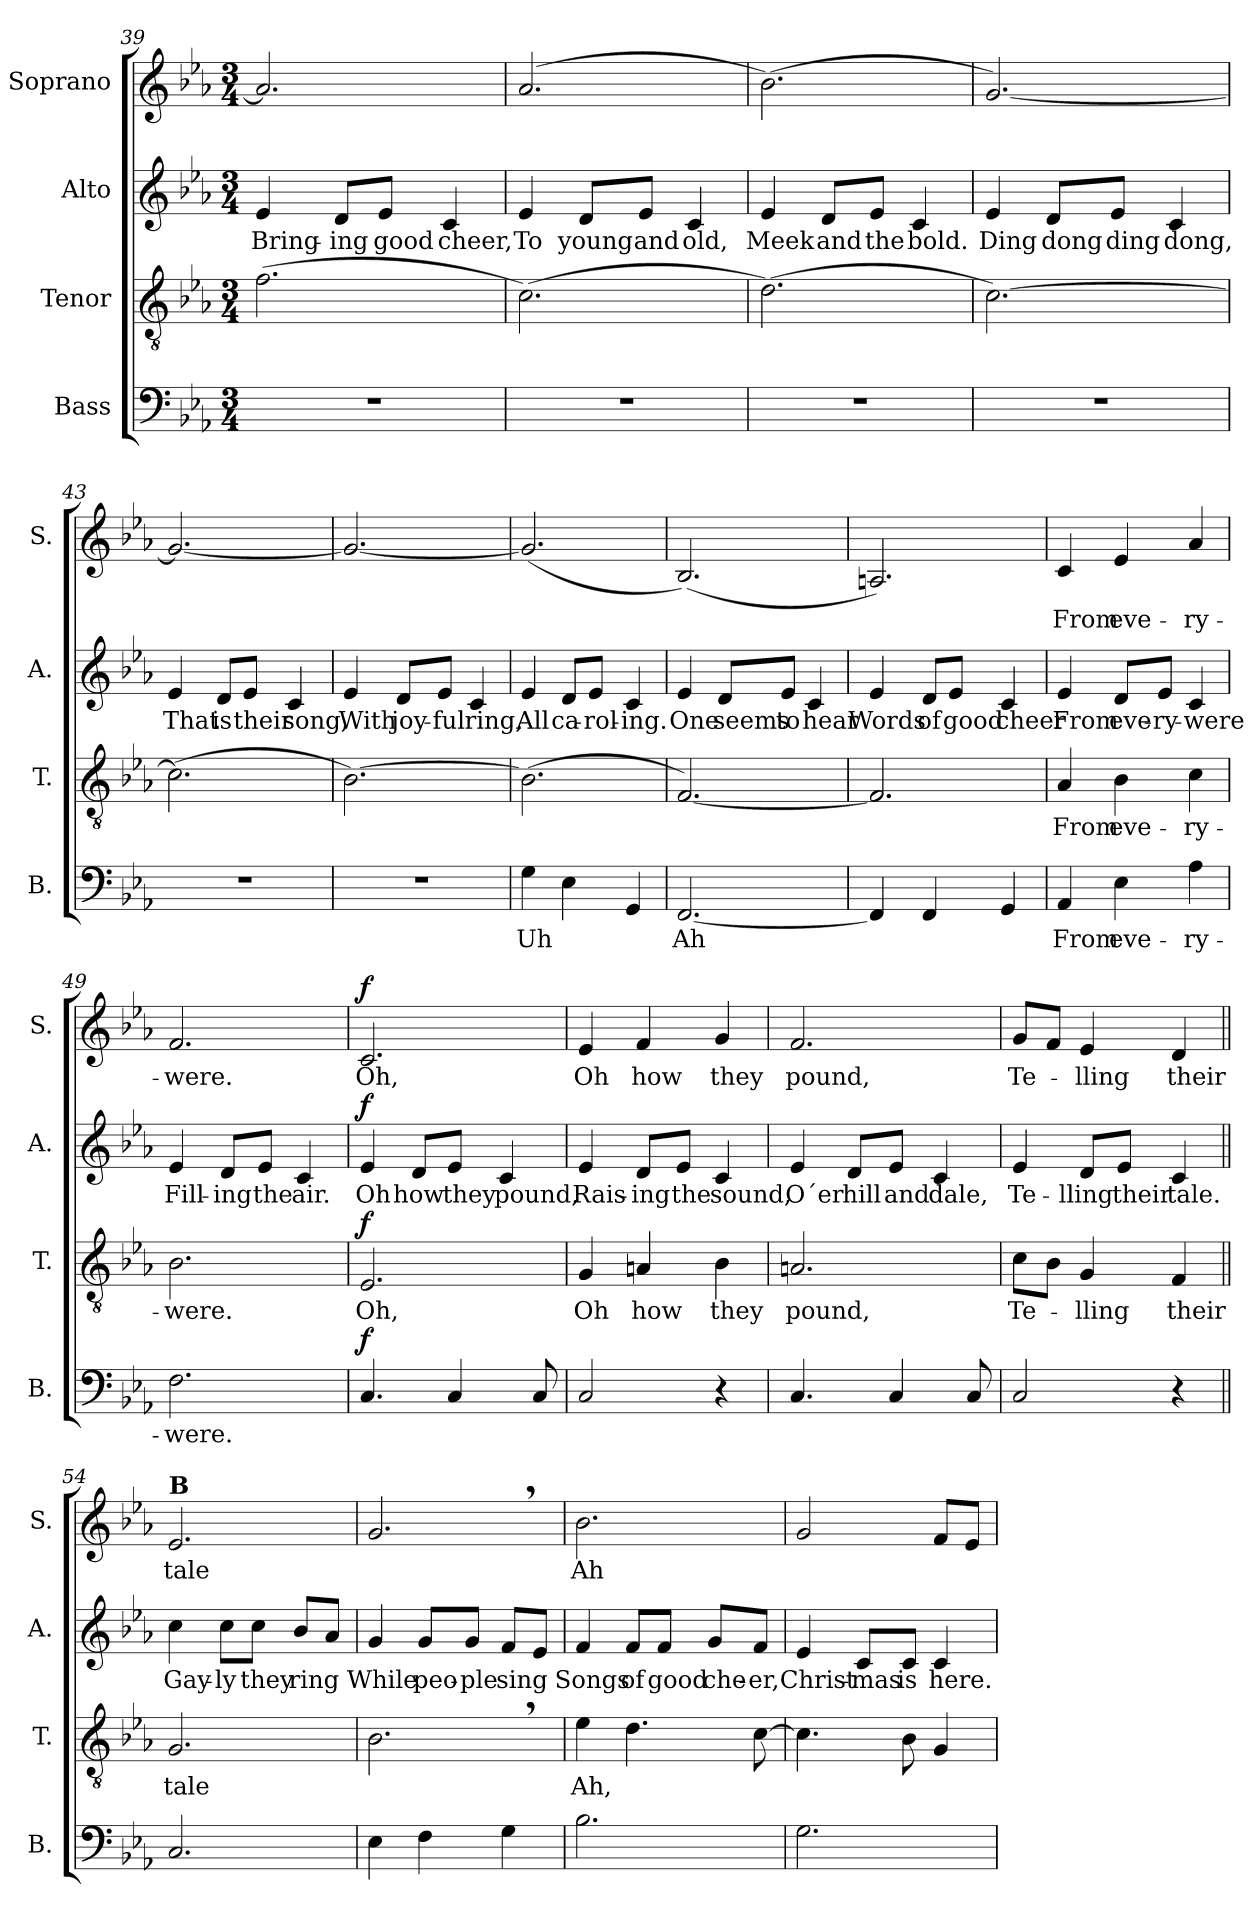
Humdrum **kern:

**kern	**text	**dynam	**kern	**text	**dynam	**kern	**text	**dynam	**kern	**text	**dynam
*part4	*part4	*part4	*part3	*part3	*part3	*part2	*part2	*part2	*part1	*part1	*part1
*staff4	*staff4	*staff4	*staff3	*staff3	*staff3	*staff2	*staff2	*staff2	*staff1	*staff1	*staff1
*I"Bass	*	*	*I"Tenor	*	*	*I"Alto	*	*	*I"Soprano	*	*
*I'B.	*	*	*I'T.	*	*	*I'A.	*	*	*I'S.	*	*
!!LO:LB:g=z
*clefF4	*	*	*clefGv2	*	*	*clefG2	*	*	*clefG2	*	*
*k[b-e-a-]	*	*	*k[b-e-a-]	*	*	*k[b-e-a-]	*	*	*k[b-e-a-]	*	*
*M3/4	*	*	*M3/4	*	*	*M3/4	*	*	*M3/4	*	*
=39	=39	=39	=39	=39	=39	=39	=39	=39	=39	=39	=39
!	!	!	!	!	!	!	!LO:LY:b	!	!	!	!
2.r	.	.	(>2.f\	.	.	4e-/	Bring-	.	2.a/]	.	.
!	!	!	!	!	!	!	!LO:LY:b	!	!	!	!
.	.	.	.	.	.	8d/L	-ing	.	.	.	.
!	!	!	!	!	!	!	!LO:LY:b	!	!	!	!
.	.	.	.	.	.	8e-/J	good	.	.	.	.
!	!	!	!	!	!	!	!LO:LY:b	!	!	!	!
.	.	.	.	.	.	4c/	cheer,	.	.	.	.
=40	=40	=40	=40	=40	=40	=40	=40	=40	=40	=40	=40
!	!	!	!	!	!	!	!LO:LY:b	!	!	!	!
2.r	.	.	(>2.c\)	.	.	4e-/	To	.	(<2.a-/	.	.
!	!	!	!	!	!	!	!LO:LY:b	!	!	!	!
.	.	.	.	.	.	8d/L	young	.	.	.	.
!	!	!	!	!	!	!	!LO:LY:b	!	!	!	!
.	.	.	.	.	.	8e-/J	and	.	.	.	.
!	!	!	!	!	!	!	!LO:LY:b	!	!	!	!
.	.	.	.	.	.	4c/	old,	.	.	.	.
=41	=41	=41	=41	=41	=41	=41	=41	=41	=41	=41	=41
!	!	!	!	!	!	!	!LO:LY:b	!	!	!	!
2.r	.	.	(>2.d\)	.	.	4e-/	Meek	.	(>2.b-\)	.	.
!	!	!	!	!	!	!	!LO:LY:b	!	!	!	!
.	.	.	.	.	.	8d/L	and	.	.	.	.
!	!	!	!	!	!	!	!LO:LY:b	!	!	!	!
.	.	.	.	.	.	8e-/J	the	.	.	.	.
!	!	!	!	!	!	!	!LO:LY:b	!	!	!	!
.	.	.	.	.	.	4c/	bold.	.	.	.	.
=42	=42	=42	=42	=42	=42	=42	=42	=42	=42	=42	=42
!	!	!	!	!	!	!	!LO:LY:b	!	!	!	!
2.r	.	.	[2.c\)	.	.	4e-/	Ding	.	[2.g/)	.	.
!	!	!	!	!	!	!	!LO:LY:b	!	!	!	!
.	.	.	.	.	.	8d/L	dong	.	.	.	.
!	!	!	!	!	!	!	!LO:LY:b	!	!	!	!
.	.	.	.	.	.	8e-/J	ding	.	.	.	.
!	!	!	!	!	!	!	!LO:LY:b	!	!	!	!
.	.	.	.	.	.	4c/	dong,	.	.	.	.
=43	=43	=43	=43	=43	=43	=43	=43	=43	=43	=43	=43
!	!	!	!	!	!	!	!LO:LY:b	!	!	!	!
2.r	.	.	(>2.c\]	.	.	4e-/	That	.	2.g/_	.	.
!	!	!	!	!	!	!	!LO:LY:b	!	!	!	!
.	.	.	.	.	.	8d/L	is	.	.	.	.
!	!	!	!	!	!	!	!LO:LY:b	!	!	!	!
.	.	.	.	.	.	8e-/J	their	.	.	.	.
!	!	!	!	!	!	!	!LO:LY:b	!	!	!	!
.	.	.	.	.	.	4c/	song,	.	.	.	.
!!LO:PB:g=z
=44	=44	=44	=44	=44	=44	=44	=44	=44	=44	=44	=44
!	!	!	!	!	!	!	!LO:LY:b	!	!	!	!
2.r	.	.	[2.B-\)	.	.	4e-/	With	.	2.g/_	.	.
!	!	!	!	!	!	!	!LO:LY:b	!	!	!	!
.	.	.	.	.	.	8d/L	joy-	.	.	.	.
!	!	!	!	!	!	!	!LO:LY:b	!	!	!	!
.	.	.	.	.	.	8e-/J	-ful	.	.	.	.
!	!	!	!	!	!	!	!LO:LY:b	!	!	!	!
.	.	.	.	.	.	4c/	ring,	.	.	.	.
=45	=45	=45	=45	=45	=45	=45	=45	=45	=45	=45	=45
!	!LO:LY:b	!	!	!	!	!	!LO:LY:b	!	!	!	!
4G\	Uh	.	(>2.B-\]	.	.	4e-/	All	.	(<2.g/]	.	.
!	!	!	!	!	!	!	!LO:LY:b	!	!	!	!
4E-\	.	.	.	.	.	8d/L	ca-	.	.	.	.
!	!	!	!	!	!	!	!LO:LY:b	!	!	!	!
.	.	.	.	.	.	8e-/J	-rol-	.	.	.	.
!	!	!	!	!	!	!	!LO:LY:b	!	!	!	!
4GG/	.	.	.	.	.	4c/	-ing.	.	.	.	.
=46	=46	=46	=46	=46	=46	=46	=46	=46	=46	=46	=46
!	!LO:LY:b	!	!	!	!	!	!LO:LY:b	!	!	!	!
[2.FF/	Ah	.	[2.F/)	.	.	4e-/	One	.	(<2.B-/)	.	.
!	!	!	!	!	!	!	!LO:LY:b	!	!	!	!
.	.	.	.	.	.	8d/L	seems	.	.	.	.
!	!	!	!	!	!	!	!LO:LY:b	!	!	!	!
.	.	.	.	.	.	8e-/J	to	.	.	.	.
!	!	!	!	!	!	!	!LO:LY:b	!	!	!	!
.	.	.	.	.	.	4c/	hear	.	.	.	.
=47	=47	=47	=47	=47	=47	=47	=47	=47	=47	=47	=47
!	!	!	!	!	!	!	!LO:LY:b	!	!	!	!
4FF/]	.	.	2.F/]	.	.	4e-/	Words	.	2.An/)	.	.
!	!	!	!	!	!	!	!LO:LY:b	!	!	!	!
4FF/	.	.	.	.	.	8d/L	of	.	.	.	.
!	!	!	!	!	!	!	!LO:LY:b	!	!	!	!
.	.	.	.	.	.	8e-/J	good	.	.	.	.
!	!	!	!	!	!	!	!LO:LY:b	!	!	!	!
4GG/	.	.	.	.	.	4c/	cheer	.	.	.	.
=48	=48	=48	=48	=48	=48	=48	=48	=48	=48	=48	=48
!	!LO:LY:b	!	!	!LO:LY:b	!	!	!LO:LY:b	!	!	!LO:LY:b	!
4AA-/	From	.	4A-/	From	.	4e-/	From	.	4c/	From	.
!	!LO:LY:b	!	!	!LO:LY:b	!	!	!LO:LY:b	!	!	!LO:LY:b	!
4E-\	eve-	.	4B-\	eve-	.	8d/L	eve-	.	4e-/	eve-	.
!	!	!	!	!	!	!	!LO:LY:b	!	!	!	!
.	.	.	.	.	.	8e-/J	-ry-	.	.	.	.
!	!LO:LY:b	!	!	!LO:LY:b	!	!	!LO:LY:b	!	!	!LO:LY:b	!
4A-\	-ry-	.	4c\	-ry-	.	4c/	-were	.	4a-/	-ry-	.
!!LO:PB:g=z
=49	=49	=49	=49	=49	=49	=49	=49	=49	=49	=49	=49
!	!LO:LY:b	!	!	!LO:LY:b	!	!	!LO:LY:b	!	!	!LO:LY:b	!
2.F\	-were.	.	2.B-\	-were.	.	4e-/	Fill-	.	2.f/	-were.	.
!	!	!	!	!	!	!	!LO:LY:b	!	!	!	!
.	.	.	.	.	.	8d/L	-ing	.	.	.	.
!	!	!	!	!	!	!	!LO:LY:b	!	!	!	!
.	.	.	.	.	.	8e-/J	the	.	.	.	.
!	!	!	!	!	!	!	!LO:LY:b	!	!	!	!
.	.	.	.	.	.	4c/	air.	.	.	.	.
=50	=50	=50	=50	=50	=50	=50	=50	=50	=50	=50	=50
!	!	!LO:DY:b	!	!LO:LY:b	!LO:DY:b	!	!LO:LY:b	!LO:DY:b	!	!LO:LY:b	!LO:DY:b
4.C/	.	f	2.E-/	Oh,	f	4e-/	Oh	f	2.c/	Oh,	f
!	!	!	!	!	!	!	!LO:LY:b	!	!	!	!
.	.	.	.	.	.	8d/L	how	.	.	.	.
!	!	!	!	!	!	!	!LO:LY:b	!	!	!	!
4C/	.	.	.	.	.	8e-/J	they	.	.	.	.
!	!	!	!	!	!	!	!LO:LY:b	!	!	!	!
.	.	.	.	.	.	4c/	pound,	.	.	.	.
8C/	.	.	.	.	.	.	.	.	.	.	.
=51	=51	=51	=51	=51	=51	=51	=51	=51	=51	=51	=51
!	!	!	!	!LO:LY:b	!	!	!LO:LY:b	!	!	!LO:LY:b	!
2C/	.	.	4G/	Oh	.	4e-/	Rais-	.	4e-/	Oh	.
!	!	!	!	!LO:LY:b	!	!	!LO:LY:b	!	!	!LO:LY:b	!
.	.	.	4An/	how	.	8d/L	-ing	.	4f/	how	.
!	!	!	!	!	!	!	!LO:LY:b	!	!	!	!
.	.	.	.	.	.	8e-/J	the	.	.	.	.
!	!	!	!	!LO:LY:b	!	!	!LO:LY:b	!	!	!LO:LY:b	!
4r	.	.	4B-\	they	.	4c/	sound,	.	4g/	they	.
=52	=52	=52	=52	=52	=52	=52	=52	=52	=52	=52	=52
!	!	!	!	!LO:LY:b	!	!	!LO:LY:b	!	!	!LO:LY:b	!
4.C/	.	.	2.An/	pound,	.	4e-/	O´er	.	2.f/	pound,	.
!	!	!	!	!	!	!	!LO:LY:b	!	!	!	!
.	.	.	.	.	.	8d/L	hill	.	.	.	.
!	!	!	!	!	!	!	!LO:LY:b	!	!	!	!
4C/	.	.	.	.	.	8e-/J	and	.	.	.	.
!	!	!	!	!	!	!	!LO:LY:b	!	!	!	!
.	.	.	.	.	.	4c/	dale,	.	.	.	.
8C/	.	.	.	.	.	.	.	.	.	.	.
=53	=53	=53	=53	=53	=53	=53	=53	=53	=53	=53	=53
!	!	!	!	!LO:LY:b	!	!	!LO:LY:b	!	!	!LO:LY:b	!
2C/	.	.	8c\L	Te-	.	4e-/	Te-	.	8g/L	Te-	.
.	.	.	8B-\J	.	.	.	.	.	8f/J	.	.
!	!	!	!	!LO:LY:b	!	!	!LO:LY:b	!	!	!LO:LY:b	!
.	.	.	4G/	-lling	.	8d/L	-lling	.	4e-/	-lling	.
!	!	!	!	!	!	!	!LO:LY:b	!	!	!	!
.	.	.	.	.	.	8e-/J	their	.	.	.	.
!	!	!	!	!LO:LY:b	!	!	!LO:LY:b	!	!	!LO:LY:b	!
4r	.	.	4F/	their	.	4c/	tale.	.	4d/	their	.
!!LO:PB:g=z
=54||	=54||	=54||	=54||	=54||	=54||	=54||	=54||	=54||	=54||	=54||	=54||
!	!	!	!	!	!	!	!	!	!LO:TX:a:B:t=B	!	!
!	!	!	!	!LO:LY:b	!	!	!LO:LY:b	!	!	!LO:LY:b	!
2.C/	.	.	2.G/	tale	.	4cc\	Gay-	.	2.e-/	tale	.
!	!	!	!	!	!	!	!LO:LY:b	!	!	!	!
.	.	.	.	.	.	8cc\L	-ly	.	.	.	.
!	!	!	!	!	!	!	!LO:LY:b	!	!	!	!
.	.	.	.	.	.	8cc\J	they	.	.	.	.
!	!	!	!	!	!	!	!LO:LY:b	!	!	!	!
.	.	.	.	.	.	8b-/L	ring	.	.	.	.
.	.	.	.	.	.	8a-/J	.	.	.	.	.
=55	=55	=55	=55	=55	=55	=55	=55	=55	=55	=55	=55
!	!	!	!	!	!	!	!LO:LY:b	!	!	!	!
4E-\	.	.	2.B-,\	.	.	4g/	While	.	2.g,/	.	.
!	!	!	!	!	!	!	!LO:LY:b	!	!	!	!
4F\	.	.	.	.	.	8g/L	peo-	.	.	.	.
!	!	!	!	!	!	!	!LO:LY:b	!	!	!	!
.	.	.	.	.	.	8g/J	-ple	.	.	.	.
!	!	!	!	!	!	!	!LO:LY:b	!	!	!	!
4G\	.	.	.	.	.	8f/L	sing	.	.	.	.
.	.	.	.	.	.	8e-/J	.	.	.	.	.
=56	=56	=56	=56	=56	=56	=56	=56	=56	=56	=56	=56
!	!	!	!	!LO:LY:b	!	!	!LO:LY:b	!	!	!LO:LY:b	!
2.B-\	.	.	4e-\	Ah,	.	4f/	Songs	.	2.b-\	Ah	.
!	!	!	!	!	!	!	!LO:LY:b	!	!	!	!
.	.	.	4.d\	.	.	8f/L	of	.	.	.	.
!	!	!	!	!	!	!	!LO:LY:b	!	!	!	!
.	.	.	.	.	.	8f/J	good	.	.	.	.
!	!	!	!	!	!	!	!LO:LY:b	!	!	!	!
.	.	.	.	.	.	8g/L	che-	.	.	.	.
!	!	!	!	!	!	!	!LO:LY:b	!	!	!	!
.	.	.	[8c\	.	.	8f/J	-er,	.	.	.	.
=57	=57	=57	=57	=57	=57	=57	=57	=57	=57	=57	=57
!	!	!	!	!	!	!	!LO:LY:b	!	!	!	!
2.G\	.	.	4.c\]	.	.	4e-/	Christ-	.	2g/	.	.
!	!	!	!	!	!	!	!LO:LY:b	!	!	!	!
.	.	.	.	.	.	8c/L	-mas	.	.	.	.
!	!	!	!	!	!	!	!LO:LY:b	!	!	!	!
.	.	.	8B-\	.	.	8c/J	is	.	.	.	.
!	!	!	!	!	!	!	!LO:LY:b	!	!	!	!
.	.	.	4G/	.	.	4c/	here.	.	8f/L	.	.
.	.	.	.	.	.	.	.	.	8e-/J	.	.
=	=	=	=	=	=	=	=	=	=	=	=
*-	*-	*-	*-	*-	*-	*-	*-	*-	*-	*-	*-
